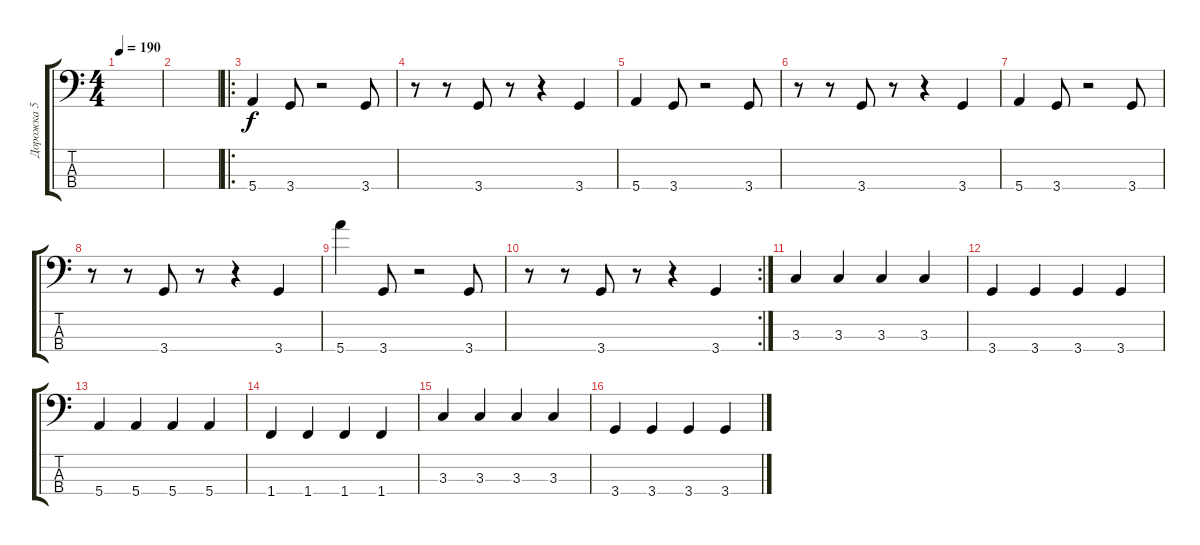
\track ("Дорожка 5" "Дорожка 5") {instrument electricbassfinger}
\staff {score tabs}
\tuning (G2 D2 A1 E1) {hide}
\ts (4 4)
\tempo 190
\clef f4
\ks c
|
|
\ro
5.4.4 3.4.8 r.2 3.4.8 |
r.8 r.8 3.4.8 r.8 r.4 3.4.4 |
5.4.4 3.4.8 r.2 3.4.8 |
r.8 r.8 3.4.8 r.8 r.4 3.4.4 |
5.4.4 3.4.8 r.2 3.4.8 |
r.8 r.8 3.4.8 r.8 r.4 3.4.4 |
5.4.4{ot 15mb} 3.4.8 r.2 3.4.8 |
\rc 2
r.8 r.8 3.4.8 r.8 r.4 3.4.4 |
3.3.4 3.3.4 3.3.4 3.3.4 |
3.4.4 3.4.4 3.4.4 3.4.4 |
5.4.4 5.4.4 5.4.4 5.4.4 |
1.4.4 1.4.4 1.4.4 1.4.4 |
3.3.4 3.3.4 3.3.4 3.3.4 |
3.4.4 3.4.4 3.4.4 3.4.4
